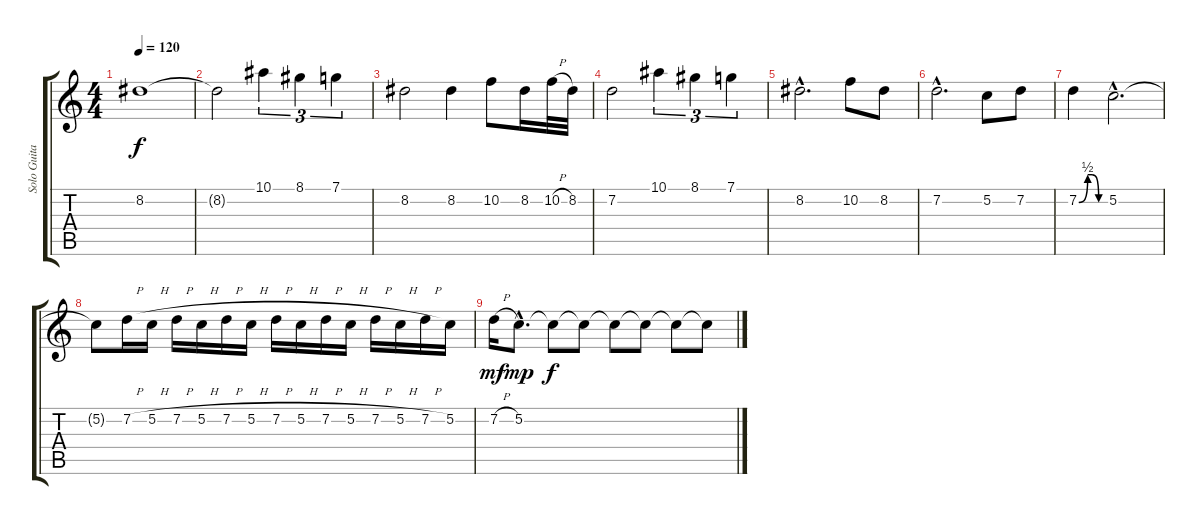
\track ("Solo Guitar" "Solo Guita") {instrument distortionguitar}
\staff {score tabs}
\tuning (C4 G3 Eb3 Bb2 F2 C2) {hide}
\ts (4 4)
\tempo 120
\clef g2
\ks c
8.2.1{dy f} |
8.2{t}.2 10.1.4{tu (3 2)} 8.1.4{tu (3 2)} 7.1.4{tu (3 2)} |
8.2.2 8.2.4 10.2.8 8.2.16 10.2{h}.32 8.2.32 |
7.2.2 10.1.4{tu (3 2)} 8.1.4{tu (3 2)} 7.1.4{tu (3 2)} |
8.2{hac}.2{d} 10.2.8 8.2.8 |
7.2{hac}.2{d} 5.2.8 7.2.8 |
7.2{be (custom 0 0 20 2 30 2 45 0 60 0)}.4 5.2{hac}.2{d} |
5.2{t}.8 7.2{h}.16 5.2{h}.16 7.2{h}.16 5.2{h}.16 7.2{h}.16 5.2{h}.16 7.2{h}.16 5.2{h}.16 7.2{h}.16 5.2{h}.16 7.2{h}.16 5.2{h}.16 7.2{h}.16 5.2.16 |
7.2{h}.16{dy mf} 5.2{hac}.8{d dy mp volume 2} 5.2{t}.8{dy f} 5.2{t}.8 5.2{t}.8 5.2{t}.8 5.2{t}.8 5.2{t}.8
